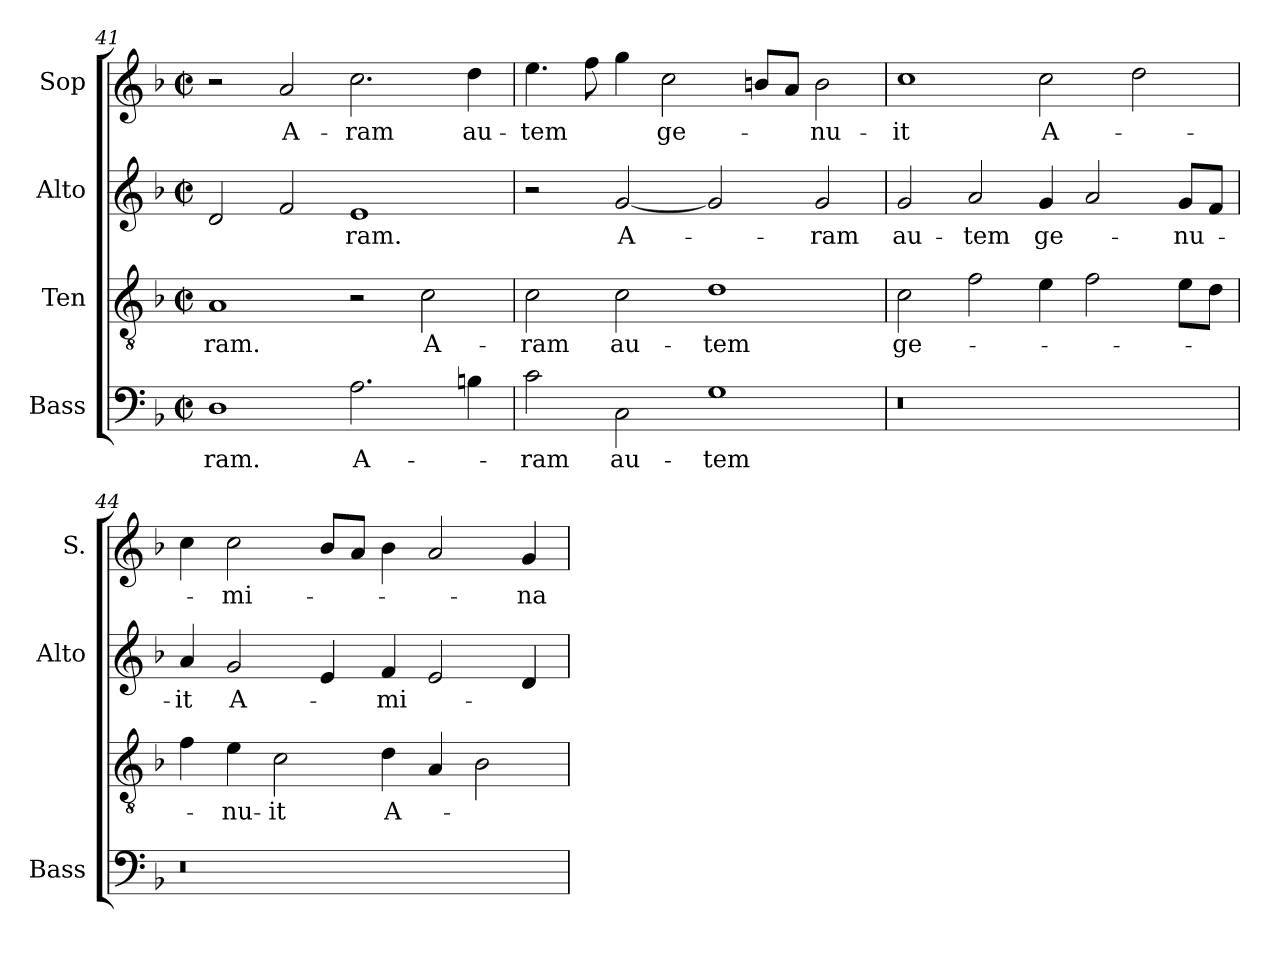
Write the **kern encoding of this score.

**kern	**text	**kern	**text	**kern	**text	**kern	**text
*part4	*part4	*part3	*part3	*part2	*part2	*part1	*part1
*staff4	*staff4	*staff3	*staff3	*staff2	*staff2	*staff1	*staff1
*I"Bass	*	*I"Ten	*	*I"Alto	*	*I"Sop	*
*I'Bass	*	*	*	*I'Alto	*	*I'S.	*
*clefF4	*	*clefGv2	*	*clefG2	*	*clefG2	*
*k[b-]	*	*k[b-]	*	*k[b-]	*	*k[b-]	*
*F:	*	*F:	*	*F:	*	*F:	*
*M2/2	*	*M2/2	*	*M2/2	*	*M2/2	*
*met(c|)	*	*met(c|)	*	*met(c|)	*	*met(c|)	*
=41	=41	=41	=41	=41	=41	=41	=41
!	!LO:LY:b:cj	!	!LO:LY:b:cj	!	!	!	!
1D	-ram.	1A	-ram.	2d/	.	2r	.
!	!	!	!	!	!	!	!LO:LY:b:cj
.	.	.	.	2f/	.	2a/	A-
!	!LO:LY:b:cj	!	!	!	!LO:LY:b:cj	!	!LO:LY:b:cj
2.A\	A-	2r	.	1e	-ram.	2.cc\	-ram
!	!	!	!LO:LY:b:cj	!	!	!	!
.	.	2c\	A-	.	.	.	.
!	!	!	!	!	!	!	!LO:LY:b:cj
4Bn\	.	.	.	.	.	4dd\	au-
=42	=42	=42	=42	=42	=42	=42	=42
!	!LO:LY:b:cj	!	!LO:LY:b:cj	!	!	!	!LO:LY:b
2c\	-ram	2c\	-ram	2r	.	4.ee\	-tem
.	.	.	.	.	.	8ff\	.
!	!LO:LY:b:cj	!	!LO:LY:b:cj	!	!LO:LY:b:cj	!	!
2C\	au-	2c\	au-	[<2g/	A-	4gg\	.
!	!	!	!	!	!	!	!LO:LY:b:cj
.	.	.	.	.	.	2cc\	ge-
!	!LO:LY:b:cj	!	!LO:LY:b:cj	!	!	!	!
1G	-tem	1d	-tem	2g/]	.	.	.
.	.	.	.	.	.	8bn/L	.
.	.	.	.	.	.	8a/J	.
!	!	!	!	!	!LO:LY:b:cj	!	!LO:LY:b:cj
.	.	.	.	2g/	-ram	2b\	-nu-
!!LO:PB:g=z
=43	=43	=43	=43	=43	=43	=43	=43
!	!	!	!LO:LY:b:cj	!	!LO:LY:b:cj	!	!LO:LY:b:cj
0r	.	2c\	ge-	2g/	au-	1cc	-it
!	!	!	!	!	!LO:LY:b:cj	!	!
.	.	2f\	.	2a/	-tem	.	.
!	!	!	!	!	!LO:LY:b:cj	!	!LO:LY:b:cj
.	.	4e\	.	4g/	ge-	2cc\	A-
.	.	2f\	.	2a/	.	.	.
.	.	.	.	.	.	2dd\	.
!	!	!	!	!	!LO:LY:b:cj	!	!
.	.	8e\L	.	8g/L	-nu-	.	.
.	.	8d\J	.	8f/J	.	.	.
=44	=44	=44	=44	=44	=44	=44	=44
!	!	!	!	!	!LO:LY:b:cj	!	!
0r	.	4f\	.	4a/	-it	4cc\	.
!	!	!	!LO:LY:b:cj	!	!LO:LY:b:cj	!	!LO:LY:b:cj
.	.	4e\	-nu-	2g/	A-	2cc\	-mi-
!	!	!	!LO:LY:b:rj	!	!	!	!
.	.	2c\	-it	.	.	.	.
.	.	.	.	4e/	.	8b-/L	.
.	.	.	.	.	.	8a/J	.
!	!	!	!LO:LY:b:cj	!	!LO:LY:b:cj	!	!
.	.	4d\	A-	4f/	-mi-	4b-\	.
.	.	4A/	.	2e/	.	2a/	.
.	.	2B-\	.	.	.	.	.
!	!	!	!	!	!	!	!LO:LY:b:cj
.	.	.	.	4d/	.	4g/	-na-
=	=	=	=	=	=	=	=
*-	*-	*-	*-	*-	*-	*-	*-
